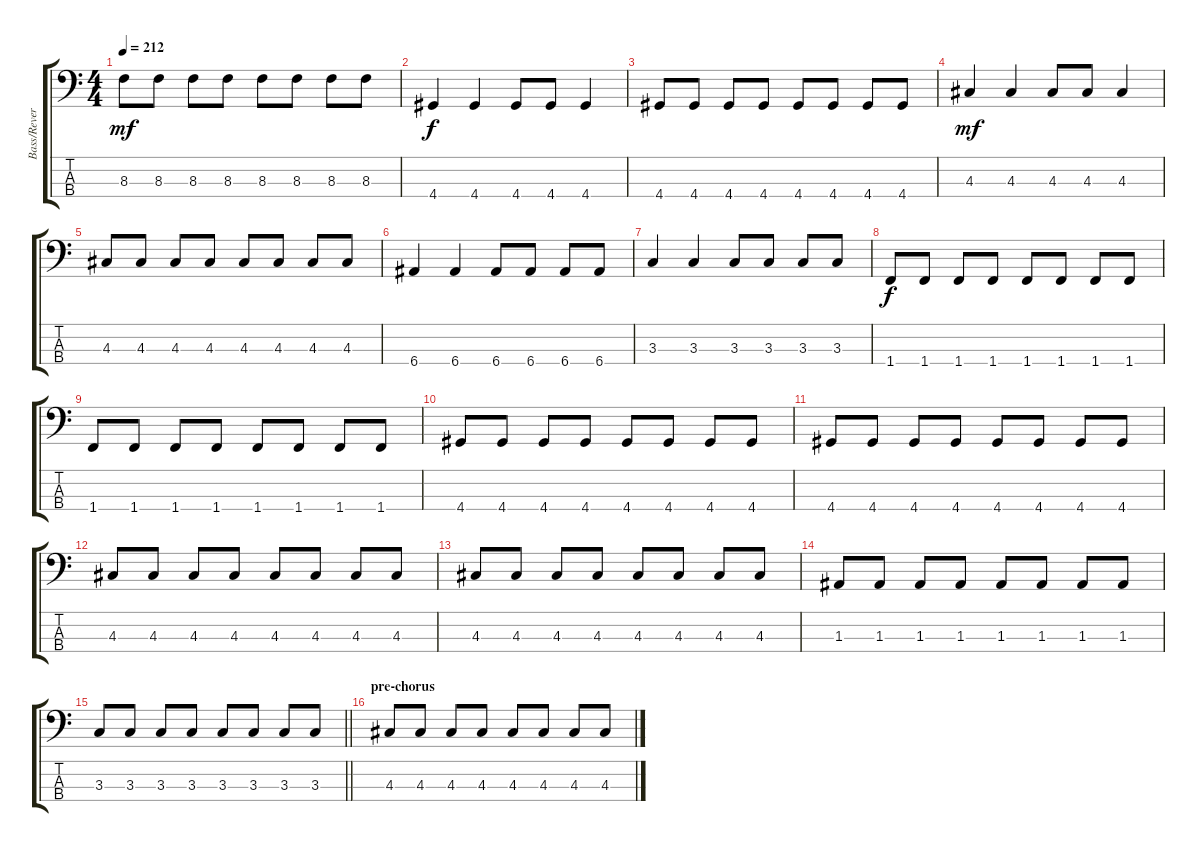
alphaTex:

\track ("Bass/Reversed Cymbal" "Bass/Rever") {instrument electricbassfinger}
\staff {score tabs}
\tuning (G2 D2 A1 E1) {hide}
\ts (4 4)
\tempo 212
\clef f4
\ks c
8.3.8{dy mf} 8.3.8 8.3.8 8.3.8 8.3.8 8.3.8 8.3.8 8.3.8 |
4.4.4{dy f} 4.4.4 4.4.8 4.4.8 4.4.4 |
4.4.8 4.4.8 4.4.8 4.4.8 4.4.8 4.4.8 4.4.8 4.4.8 |
4.3.4{dy mf} 4.3.4 4.3.8 4.3.8 4.3.4 |
4.3.8 4.3.8 4.3.8 4.3.8 4.3.8 4.3.8 4.3.8 4.3.8 |
6.4.4 6.4.4 6.4.8 6.4.8 6.4.8 6.4.8 |
3.3.4 3.3.4 3.3.8 3.3.8 3.3.8 3.3.8 |
1.4.8{dy f} 1.4.8 1.4.8 1.4.8 1.4.8 1.4.8 1.4.8 1.4.8 |
1.4.8 1.4.8 1.4.8 1.4.8 1.4.8 1.4.8 1.4.8 1.4.8 |
4.4.8 4.4.8 4.4.8 4.4.8 4.4.8 4.4.8 4.4.8 4.4.8 |
4.4.8 4.4.8 4.4.8 4.4.8 4.4.8 4.4.8 4.4.8 4.4.8 |
4.3.8 4.3.8 4.3.8 4.3.8 4.3.8 4.3.8 4.3.8 4.3.8 |
4.3.8 4.3.8 4.3.8 4.3.8 4.3.8 4.3.8 4.3.8 4.3.8 |
1.3.8 1.3.8 1.3.8 1.3.8 1.3.8 1.3.8 1.3.8 1.3.8 |
\barLineRight lightlight
3.3.8 3.3.8 3.3.8 3.3.8 3.3.8 3.3.8 3.3.8 3.3.8 |
\section ("" "pre-chorus")
4.3.8 4.3.8 4.3.8 4.3.8 4.3.8 4.3.8 4.3.8 4.3.8
